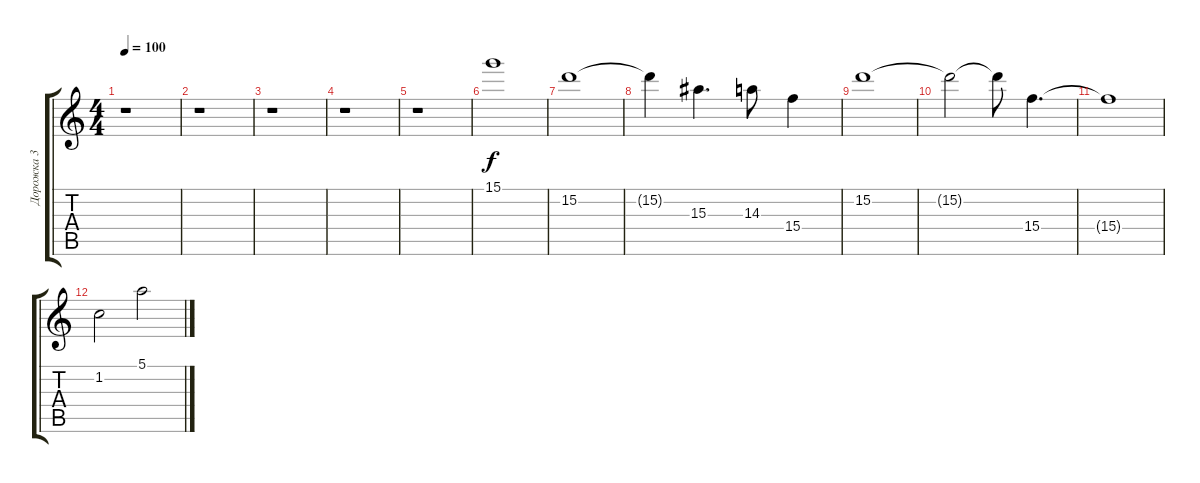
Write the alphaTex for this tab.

\track ("Дорожка 3" "Дорожка 3") {instrument overdrivenguitar}
\staff {score tabs}
\tuning (E4 B3 G3 D3 A2 E2) {hide}
\ts (4 4)
\tempo 100
\clef g2
\ks c
r.1{dy f} |
r.1 |
r.1 |
r.1 |
r.1 |
15.1.1{volume 1} |
15.2.1{volume 1} |
15.2{t}.4 15.3.4{d volume 16} 14.3.8 15.4.4 |
15.2.1 |
15.2{t}.2 15.2{t}.8 15.4.4{d} |
15.4{t}.1 |
1.2.2 5.1.2
